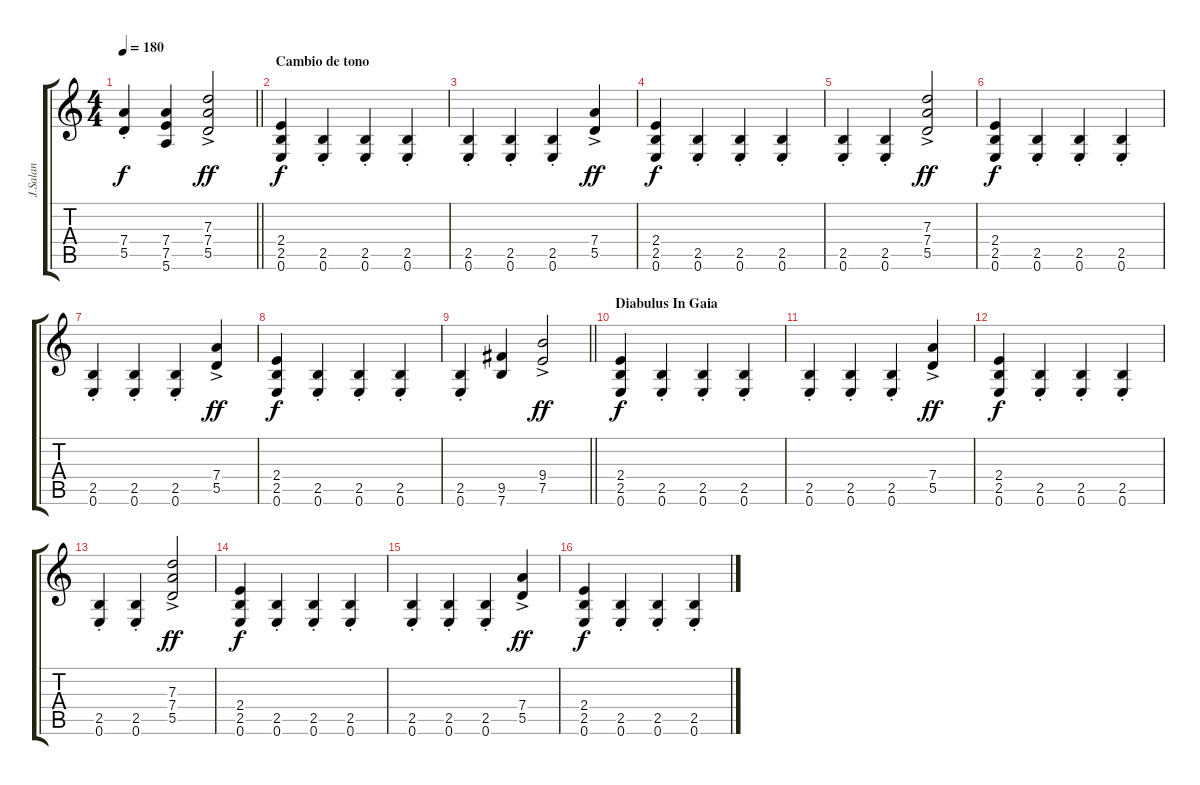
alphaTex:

\track ("J.Salan" "J.Salan") {instrument overdrivenguitar}
\staff {score tabs}
\tuning (E4 B3 G3 D3 A2 E2) {hide}
\ts (4 4)
\tempo 180
\clef g2
\barLineRight lightlight
\ks c
(7.4{st} 5.5{st}).4{dy f} (7.4 7.5 5.6).4 (7.3{ac} 7.4{ac} 5.5{ac}).2{dy ff} |
\section ("" "Cambio de tono")
(2.4 2.5 0.6).4{dy f} (2.5{st} 0.6{st}).4 (2.5{st} 0.6{st}).4 (2.5{st} 0.6{st}).4 |
(2.5{st} 0.6{st}).4 (2.5{st} 0.6{st}).4 (2.5{st} 0.6{st}).4 (7.4{ac} 5.5{ac}).4{dy ff} |
(2.4 2.5 0.6).4{dy f} (2.5{st} 0.6{st}).4 (2.5{st} 0.6{st}).4 (2.5{st} 0.6{st}).4 |
(2.5{st} 0.6{st}).4 (2.5{st} 0.6{st}).4 (7.3{ac} 7.4{ac} 5.5{ac}).2{dy ff} |
(2.4 2.5 0.6).4{dy f} (2.5{st} 0.6{st}).4 (2.5{st} 0.6{st}).4 (2.5{st} 0.6{st}).4 |
(2.5{st} 0.6{st}).4 (2.5{st} 0.6{st}).4 (2.5{st} 0.6{st}).4 (7.4{ac} 5.5{ac}).4{dy ff} |
(2.4 2.5 0.6).4{dy f} (2.5{st} 0.6{st}).4 (2.5{st} 0.6{st}).4 (2.5{st} 0.6{st}).4 |
\barLineRight lightlight
(2.5{st} 0.6{st}).4 (9.5 7.6).4 (9.4{ac} 7.5{ac}).2{dy ff} |
\section ("" "Diabulus In Gaia")
(2.4 2.5 0.6).4{dy f} (2.5{st} 0.6{st}).4 (2.5{st} 0.6{st}).4 (2.5{st} 0.6{st}).4 |
(2.5{st} 0.6{st}).4 (2.5{st} 0.6{st}).4 (2.5{st} 0.6{st}).4 (7.4{ac} 5.5{ac}).4{dy ff} |
(2.4 2.5 0.6).4{dy f} (2.5{st} 0.6{st}).4 (2.5{st} 0.6{st}).4 (2.5{st} 0.6{st}).4 |
(2.5{st} 0.6{st}).4 (2.5{st} 0.6{st}).4 (7.3{ac} 7.4{ac} 5.5{ac}).2{dy ff} |
(2.4 2.5 0.6).4{dy f} (2.5{st} 0.6{st}).4 (2.5{st} 0.6{st}).4 (2.5{st} 0.6{st}).4 |
(2.5{st} 0.6{st}).4 (2.5{st} 0.6{st}).4 (2.5{st} 0.6{st}).4 (7.4{ac} 5.5{ac}).4{dy ff} |
(2.4 2.5 0.6).4{dy f} (2.5{st} 0.6{st}).4 (2.5{st} 0.6{st}).4 (2.5{st} 0.6{st}).4
